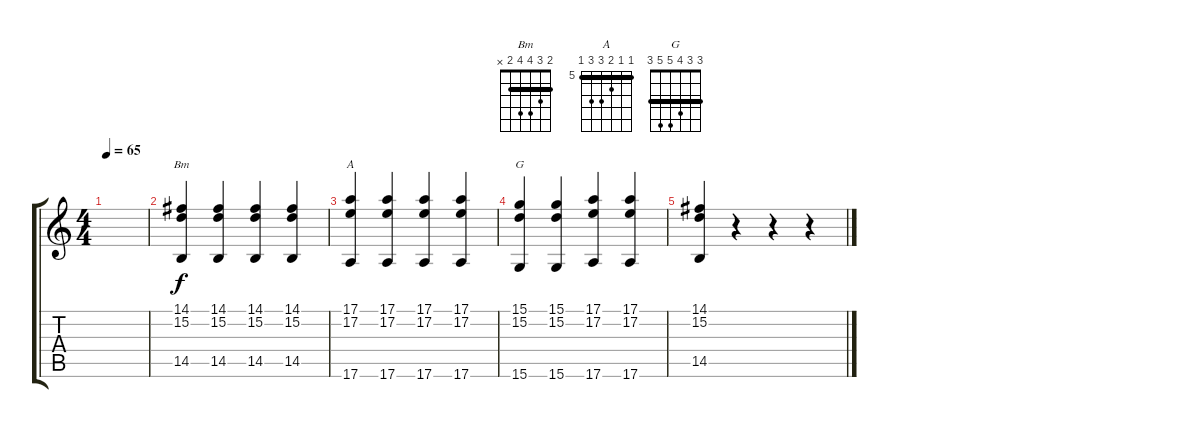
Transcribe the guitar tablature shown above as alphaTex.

\track "" {instrument orchestralharp}
\staff {score tabs}
\tuning (E4 B3 G3 D3 A2 E2) {hide}
\chord ("Bm" 2 3 4 4 2 x) {barre 2}
\chord ("A" 5 5 6 7 7 5) {firstfret 5 barre 5}
\chord ("G" 3 3 4 5 5 3) {barre 3}
\ts (4 4)
\tempo 65
\clef g2
\ks c
|
(14.1 15.2 14.5).4{ch "Bm" volume 13 instrument acousticgrandpiano} (14.1 15.2 14.5).4 (14.1 15.2 14.5).4 (14.1 15.2 14.5).4 |
(17.1 17.2 17.6).4{ch "A"} (17.1 17.2 17.6).4 (17.1 17.2 17.6).4 (17.1 17.2 17.6).4 |
(15.1 15.2 15.6).4{ch "G"} (15.1 15.2 15.6).4 (17.1 17.2 17.6).4 (17.1 17.2 17.6).4 |
(14.1 15.2 14.5).4 r.4 r.4 r.4
